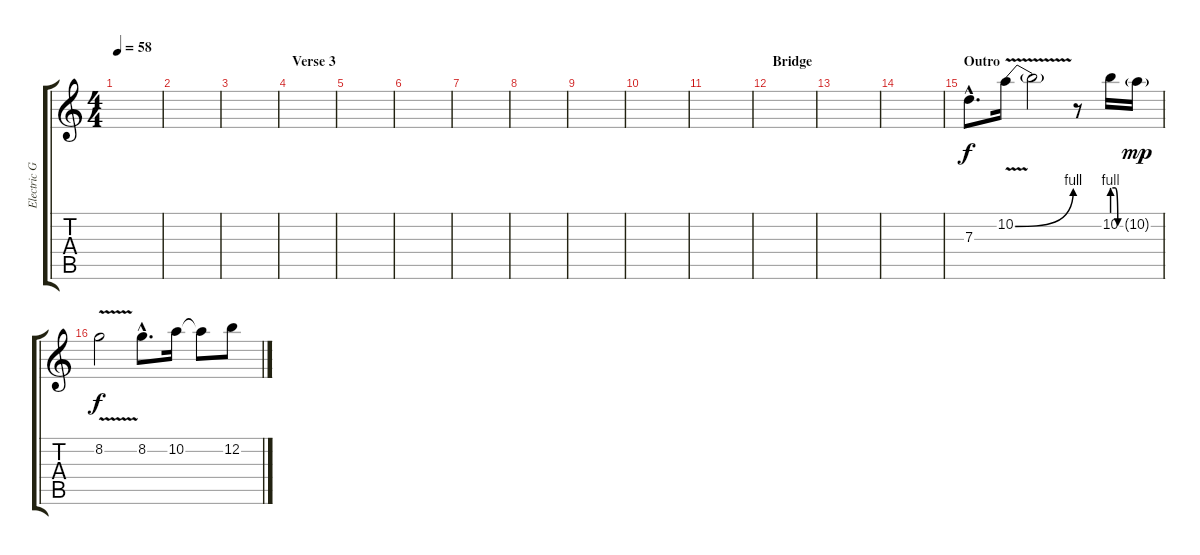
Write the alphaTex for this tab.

\track ("Electric Guitar" "Electric G") {instrument overdrivenguitar}
\staff {score tabs}
\tuning (E4 B3 G3 D3 A2 E2) {hide}
\ts (4 4)
\tempo 58
\clef g2
\ks c
|
|
|
\section ("" "Verse 3")
|
|
|
|
|
|
|
|
\section ("" "Bridge")
|
|
|
\section ("" "Outro")
7.3{hac}.8{d} 10.2{be (bend 0 0 60 4) v}.16 10.2{t}.2 r.8 10.2{be (custom 0 4 20 4 40 0 60 0)}.16 10.2{g}.16{dy mp} |
8.2{v}.2{dy f} 8.2{hac}.8{d} 10.2.16 10.2{t}.8 12.2{ss}.8
